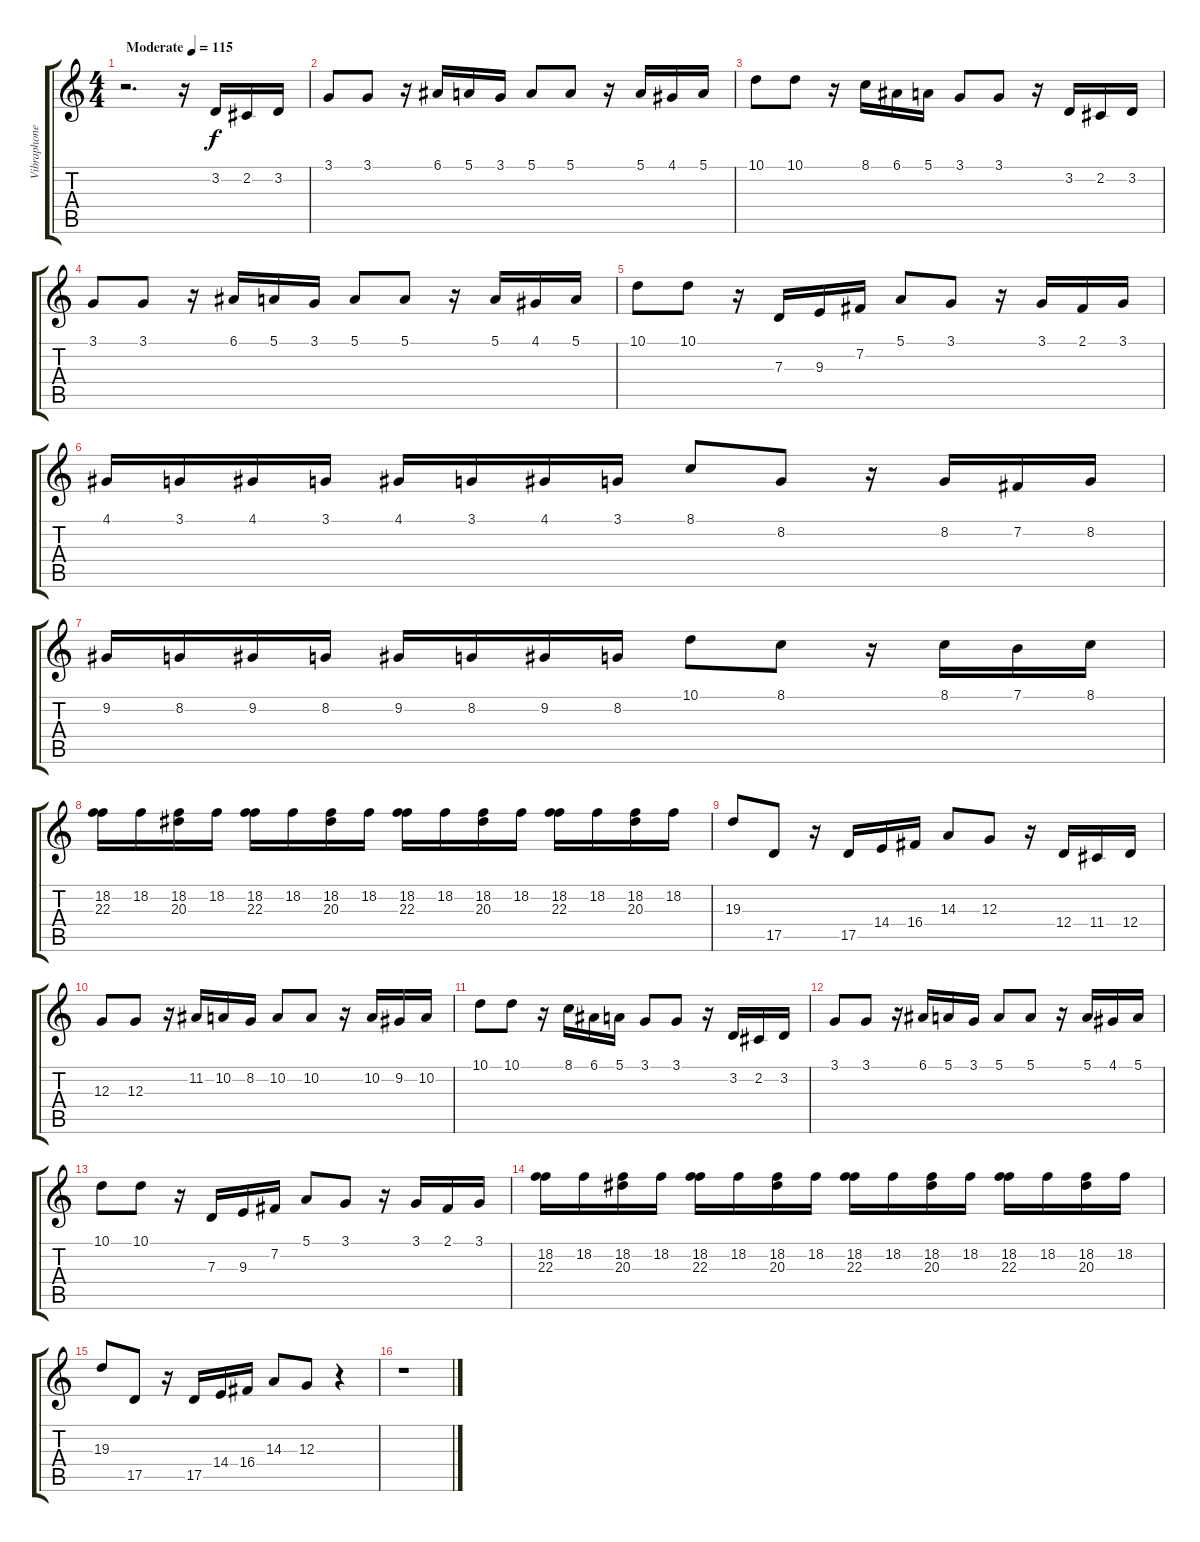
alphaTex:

\track ("Vibraphone" "Vibraphone") {instrument vibraphone}
\staff {score tabs}
\tuning (E4 B3 G3 D3 A2 E2) {hide}
\ts (4 4)
\tempo (115 "Moderate")
\clef g2
\ks c
r.2{d dy f instrument vibraphone} r.16 3.2.16 2.2.16 3.2.16 |
3.1.8 3.1.8 r.16 6.1.16 5.1.16 3.1.16 5.1.8 5.1.8 r.16 5.1.16 4.1.16 5.1.16 |
10.1.8 10.1.8 r.16 8.1.16 6.1.16 5.1.16 3.1.8 3.1.8 r.16 3.2.16 2.2.16 3.2.16 |
3.1.8 3.1.8 r.16 6.1.16 5.1.16 3.1.16 5.1.8 5.1.8 r.16 5.1.16 4.1.16 5.1.16 |
10.1.8 10.1.8 r.16 7.3.16 9.3.16 7.2.16 5.1.8 3.1.8 r.16 3.1.16 2.1.16 3.1.16 |
4.1.16 3.1.16 4.1.16 3.1.16 4.1.16 3.1.16 4.1.16 3.1.16 8.1.8 8.2.8 r.16 8.2.16 7.2.16 8.2.16 |
9.2.16 8.2.16 9.2.16 8.2.16 9.2.16 8.2.16 9.2.16 8.2.16 10.1.8 8.1.8 r.16 8.1.16 7.1.16 8.1.16 |
(18.2 22.3).16 18.2.16 (18.2 20.3).16 18.2.16 (18.2 22.3).16 18.2.16 (18.2 20.3).16 18.2.16 (18.2 22.3).16 18.2.16 (18.2 20.3).16 18.2.16 (18.2 22.3).16 18.2.16 (18.2 20.3).16 18.2.16 |
19.3.8 17.5.8 r.16 17.5.16 14.4.16 16.4.16 14.3.8 12.3.8 r.16 12.4.16 11.4.16 12.4.16 |
12.3.8 12.3.8 r.16 11.2.16 10.2.16 8.2.16 10.2.8 10.2.8 r.16 10.2.16 9.2.16 10.2.16 |
10.1.8 10.1.8 r.16 8.1.16 6.1.16 5.1.16 3.1.8 3.1.8 r.16 3.2.16 2.2.16 3.2.16 |
3.1.8 3.1.8 r.16 6.1.16 5.1.16 3.1.16 5.1.8 5.1.8 r.16 5.1.16 4.1.16 5.1.16 |
10.1.8 10.1.8 r.16 7.3.16 9.3.16 7.2.16 5.1.8 3.1.8 r.16 3.1.16 2.1.16 3.1.16 |
(18.2 22.3).16 18.2.16 (18.2 20.3).16 18.2.16 (18.2 22.3).16 18.2.16 (18.2 20.3).16 18.2.16 (18.2 22.3).16 18.2.16 (18.2 20.3).16 18.2.16 (18.2 22.3).16 18.2.16 (18.2 20.3).16 18.2.16 |
19.3.8 17.5.8 r.16 17.5.16 14.4.16 16.4.16 14.3.8 12.3.8 r.4 |
r.1
